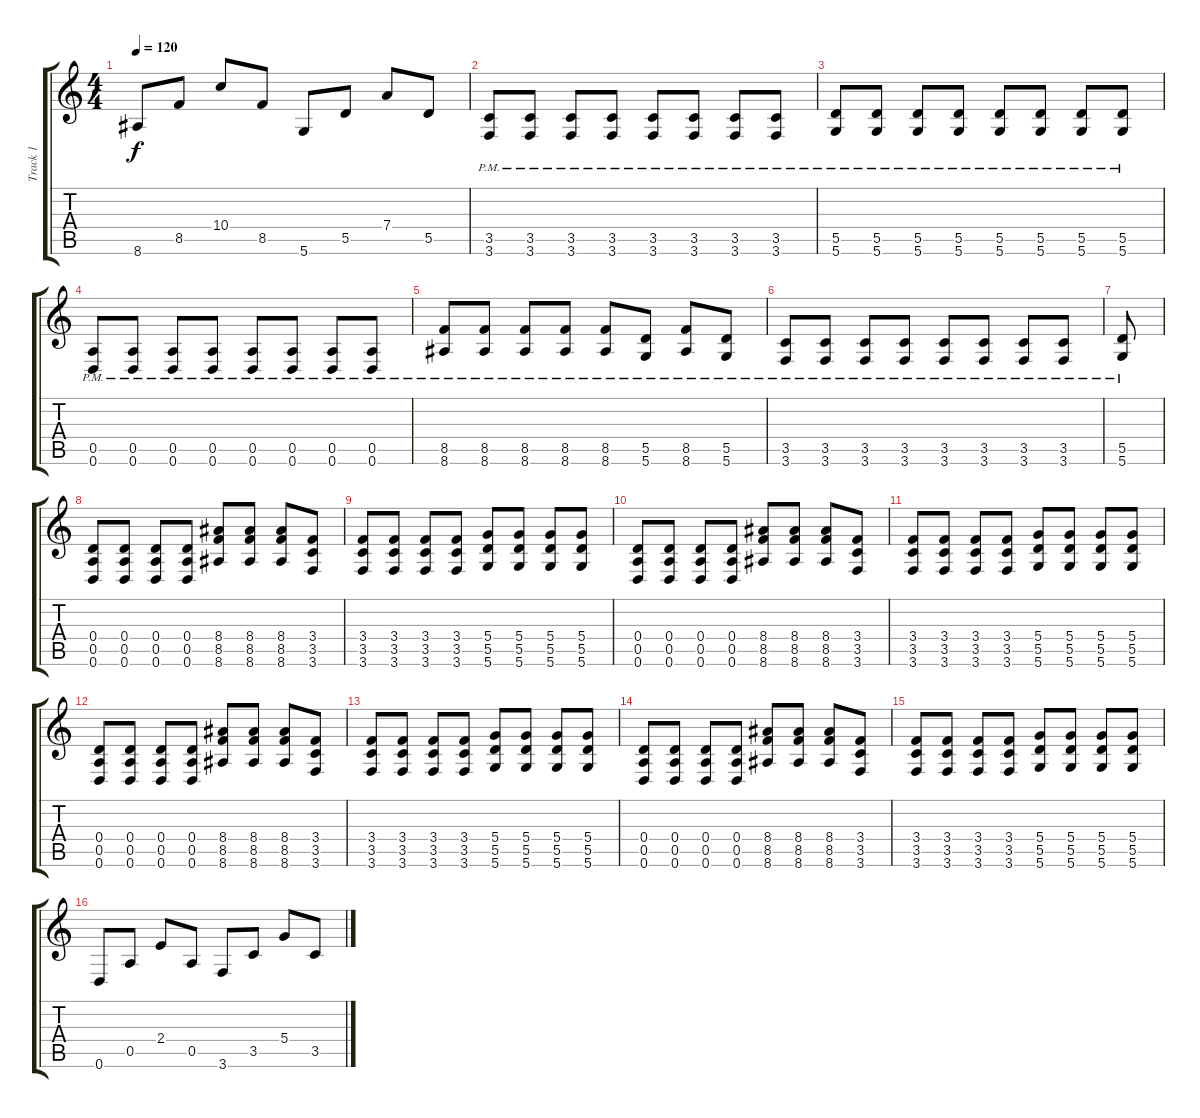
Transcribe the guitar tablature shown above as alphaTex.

\track ("Track 1" "Track 1") {instrument overdrivenguitar}
\staff {score tabs}
\tuning (E4 B3 G3 D3 A2 D2) {hide}
\ts (4 4)
\tempo 120
\clef g2
\ks c
8.6.8{dy f} 8.5.8 10.4.8 8.5.8 5.6.8 5.5.8 7.4.8 5.5.8 |
(3.5{pm} 3.6{pm}).8 (3.5{pm} 3.6{pm}).8 (3.5{pm} 3.6{pm}).8 (3.5{pm} 3.6{pm}).8 (3.5{pm} 3.6{pm}).8 (3.5{pm} 3.6{pm}).8 (3.5{pm} 3.6{pm}).8 (3.5{pm} 3.6{pm}).8 |
(5.5{pm} 5.6{pm}).8 (5.5{pm} 5.6{pm}).8 (5.5{pm} 5.6{pm}).8 (5.5{pm} 5.6{pm}).8 (5.5{pm} 5.6{pm}).8 (5.5{pm} 5.6{pm}).8 (5.5{pm} 5.6{pm}).8 (5.5{pm} 5.6{pm}).8 |
(0.5{pm} 0.6{pm}).8 (0.5{pm} 0.6{pm}).8 (0.5{pm} 0.6{pm}).8 (0.5{pm} 0.6{pm}).8 (0.5{pm} 0.6{pm}).8 (0.5{pm} 0.6{pm}).8 (0.5{pm} 0.6{pm}).8 (0.5{pm} 0.6{pm}).8 |
(8.5{pm} 8.6{pm}).8 (8.5{pm} 8.6{pm}).8 (8.5{pm} 8.6{pm}).8 (8.5{pm} 8.6{pm}).8 (8.5{pm} 8.6{pm}).8 (5.5{pm} 5.6{pm}).8 (8.5{pm} 8.6{pm}).8 (5.5{pm} 5.6{pm}).8 |
(3.5{pm} 3.6{pm}).8 (3.5{pm} 3.6{pm}).8 (3.5{pm} 3.6{pm}).8 (3.5{pm} 3.6{pm}).8 (3.5{pm} 3.6{pm}).8 (3.5{pm} 3.6{pm}).8 (3.5{pm} 3.6{pm}).8 (3.5{pm} 3.6{pm}).8 |
(5.5{pm} 5.6{pm}).8 |
(0.4 0.5 0.6).8 (0.4 0.5 0.6).8 (0.4 0.5 0.6).8 (0.4 0.5 0.6).8 (8.4 8.5 8.6).8 (8.4 8.5 8.6).8 (8.4 8.5 8.6).8 (3.4 3.5 3.6).8 |
(3.4 3.5 3.6).8 (3.4 3.5 3.6).8 (3.4 3.5 3.6).8 (3.4 3.5 3.6).8 (5.4 5.5 5.6).8 (5.4 5.5 5.6).8 (5.4 5.5 5.6).8 (5.4 5.5 5.6).8 |
(0.4 0.5 0.6).8 (0.4 0.5 0.6).8 (0.4 0.5 0.6).8 (0.4 0.5 0.6).8 (8.4 8.5 8.6).8 (8.4 8.5 8.6).8 (8.4 8.5 8.6).8 (3.4 3.5 3.6).8 |
(3.4 3.5 3.6).8 (3.4 3.5 3.6).8 (3.4 3.5 3.6).8 (3.4 3.5 3.6).8 (5.4 5.5 5.6).8 (5.4 5.5 5.6).8 (5.4 5.5 5.6).8 (5.4 5.5 5.6).8 |
(0.4 0.5 0.6).8 (0.4 0.5 0.6).8 (0.4 0.5 0.6).8 (0.4 0.5 0.6).8 (8.4 8.5 8.6).8 (8.4 8.5 8.6).8 (8.4 8.5 8.6).8 (3.4 3.5 3.6).8 |
(3.4 3.5 3.6).8 (3.4 3.5 3.6).8 (3.4 3.5 3.6).8 (3.4 3.5 3.6).8 (5.4 5.5 5.6).8 (5.4 5.5 5.6).8 (5.4 5.5 5.6).8 (5.4 5.5 5.6).8 |
(0.4 0.5 0.6).8 (0.4 0.5 0.6).8 (0.4 0.5 0.6).8 (0.4 0.5 0.6).8 (8.4 8.5 8.6).8 (8.4 8.5 8.6).8 (8.4 8.5 8.6).8 (3.4 3.5 3.6).8 |
(3.4 3.5 3.6).8 (3.4 3.5 3.6).8 (3.4 3.5 3.6).8 (3.4 3.5 3.6).8 (5.4 5.5 5.6).8 (5.4 5.5 5.6).8 (5.4 5.5 5.6).8 (5.4 5.5 5.6).8 |
0.6.8 0.5.8 2.4.8 0.5.8 3.6.8 3.5.8 5.4.8 3.5.8
